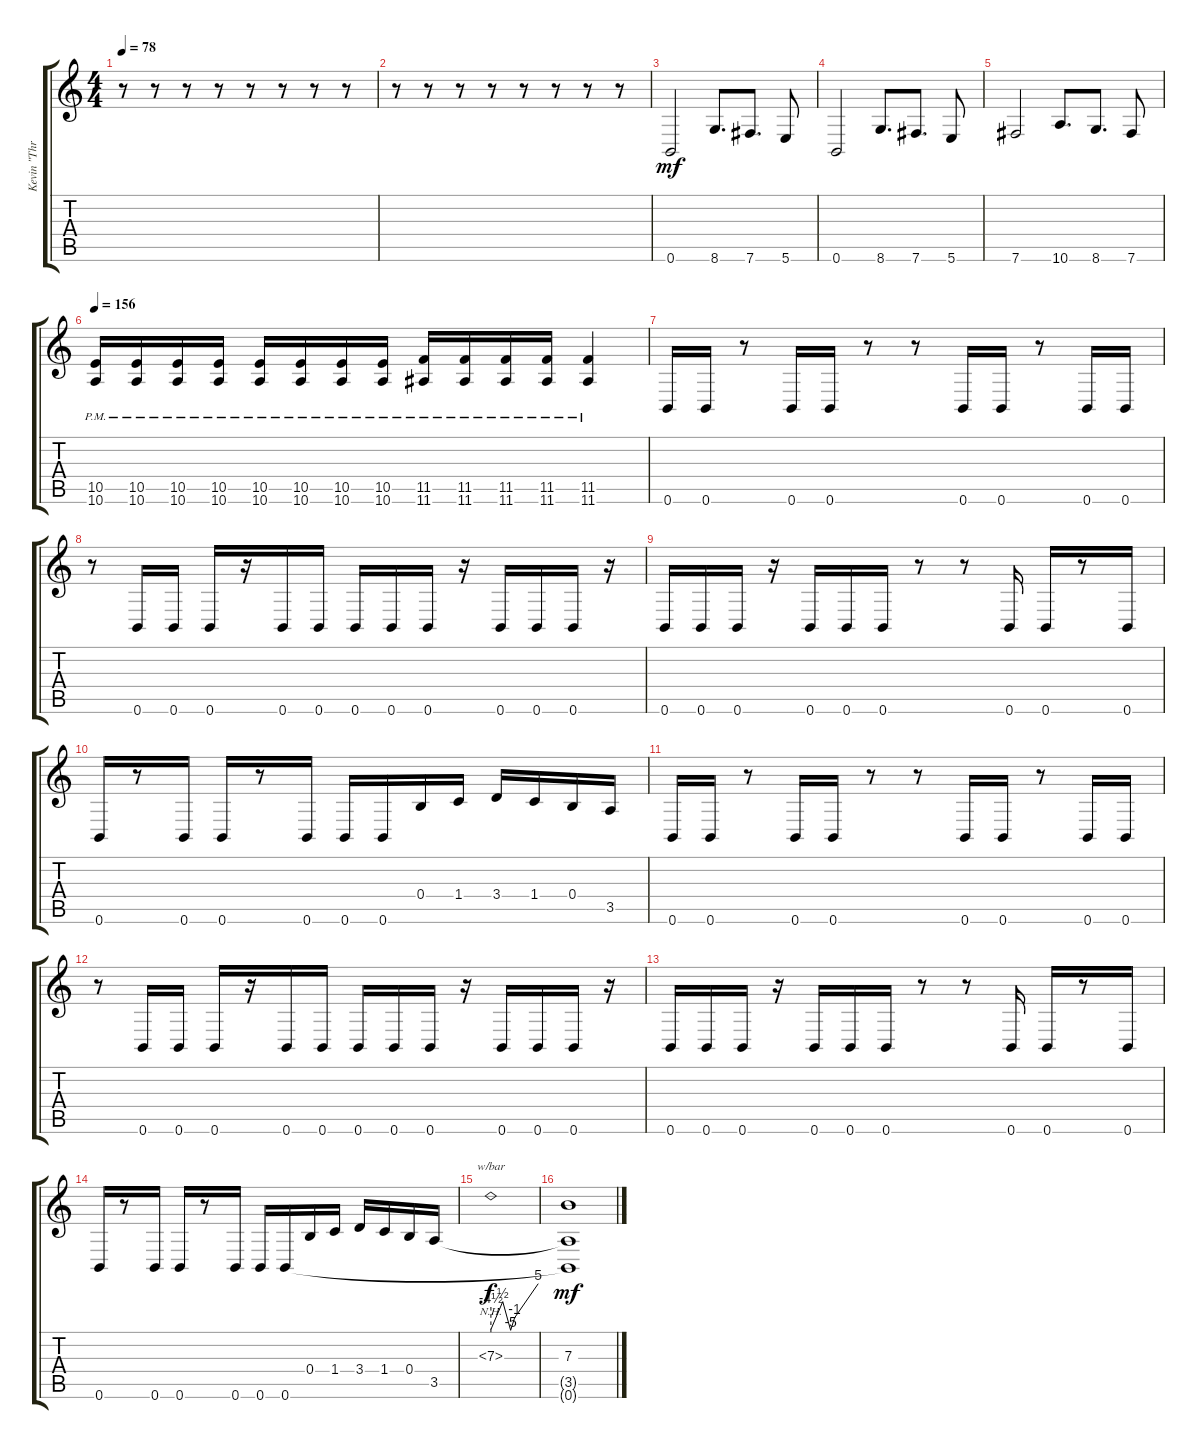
\track ("Kevin \"Thrasher\" Gruft" "Kevin \"Thr") {instrument distortionguitar}
\staff {score tabs}
\tuning (Db4 Ab3 E3 B2 Gb2 B1) {hide}
\ts (4 4)
\tempo 78
\clef g2
\ks c
r.8{dy mf} r.8 r.8 r.8 r.8 r.8 r.8 r.8 |
r.8 r.8 r.8 r.8 r.8 r.8 r.8 r.8 |
0.6.2 8.6.8{d} 7.6.8{d} 5.6.8 |
0.6.2 8.6.8{d} 7.6.8{d} 5.6.8 |
7.6.2 10.6.8{d} 8.6.8{d} 7.6.8 |
\tempo 156
(10.5{pm} 10.6{pm}).16 (10.5{pm} 10.6{pm}).16 (10.5{pm} 10.6{pm}).16 (10.5{pm} 10.6{pm}).16 (10.5{pm} 10.6{pm}).16 (10.5{pm} 10.6{pm}).16 (10.5{pm} 10.6{pm}).16 (10.5{pm} 10.6{pm}).16 (11.5{pm} 11.6{pm}).16 (11.5{pm} 11.6{pm}).16 (11.5{pm} 11.6{pm}).16 (11.5{pm} 11.6{pm}).16 (11.5{pm} 11.6{pm}).4 |
0.6.16 0.6.16 r.8 0.6.16 0.6.16 r.8 r.8 0.6.16 0.6.16 r.8 0.6.16 0.6.16 |
r.8 0.6.16 0.6.16 0.6.16 r.16 0.6.16 0.6.16 0.6.16 0.6.16 0.6.16 r.16 0.6.16 0.6.16 0.6.16 r.16 |
0.6.16 0.6.16 0.6.16 r.16 0.6.16 0.6.16 0.6.16 r.8 r.8 0.6.16 0.6.16 r.8 0.6.16 |
0.6.16 r.8 0.6.16 0.6.16 r.8 0.6.16 0.6.16 0.6.16 0.4.16 1.4.16 3.4.16 1.4.16 0.4.16 3.5.16 |
0.6.16 0.6.16 r.8 0.6.16 0.6.16 r.8 r.8 0.6.16 0.6.16 r.8 0.6.16 0.6.16 |
r.8 0.6.16 0.6.16 0.6.16 r.16 0.6.16 0.6.16 0.6.16 0.6.16 0.6.16 r.16 0.6.16 0.6.16 0.6.16 r.16 |
0.6.16 0.6.16 0.6.16 r.16 0.6.16 0.6.16 0.6.16 r.8 r.8 0.6.16 0.6.16 r.8 0.6.16 |
0.6.16 r.8 0.6.16 0.6.16 r.8 0.6.16 0.6.16 0.6.16 0.4.16 1.4.16 3.4.16 1.4.16 0.4.16 3.5.16 |
7.3{nh}.1{tbe (custom default 0 -18 15 2 25 -20 30 -4 60 20) dy f} |
(7.3 3.5{t} 0.6{t}).1{dy mf}
